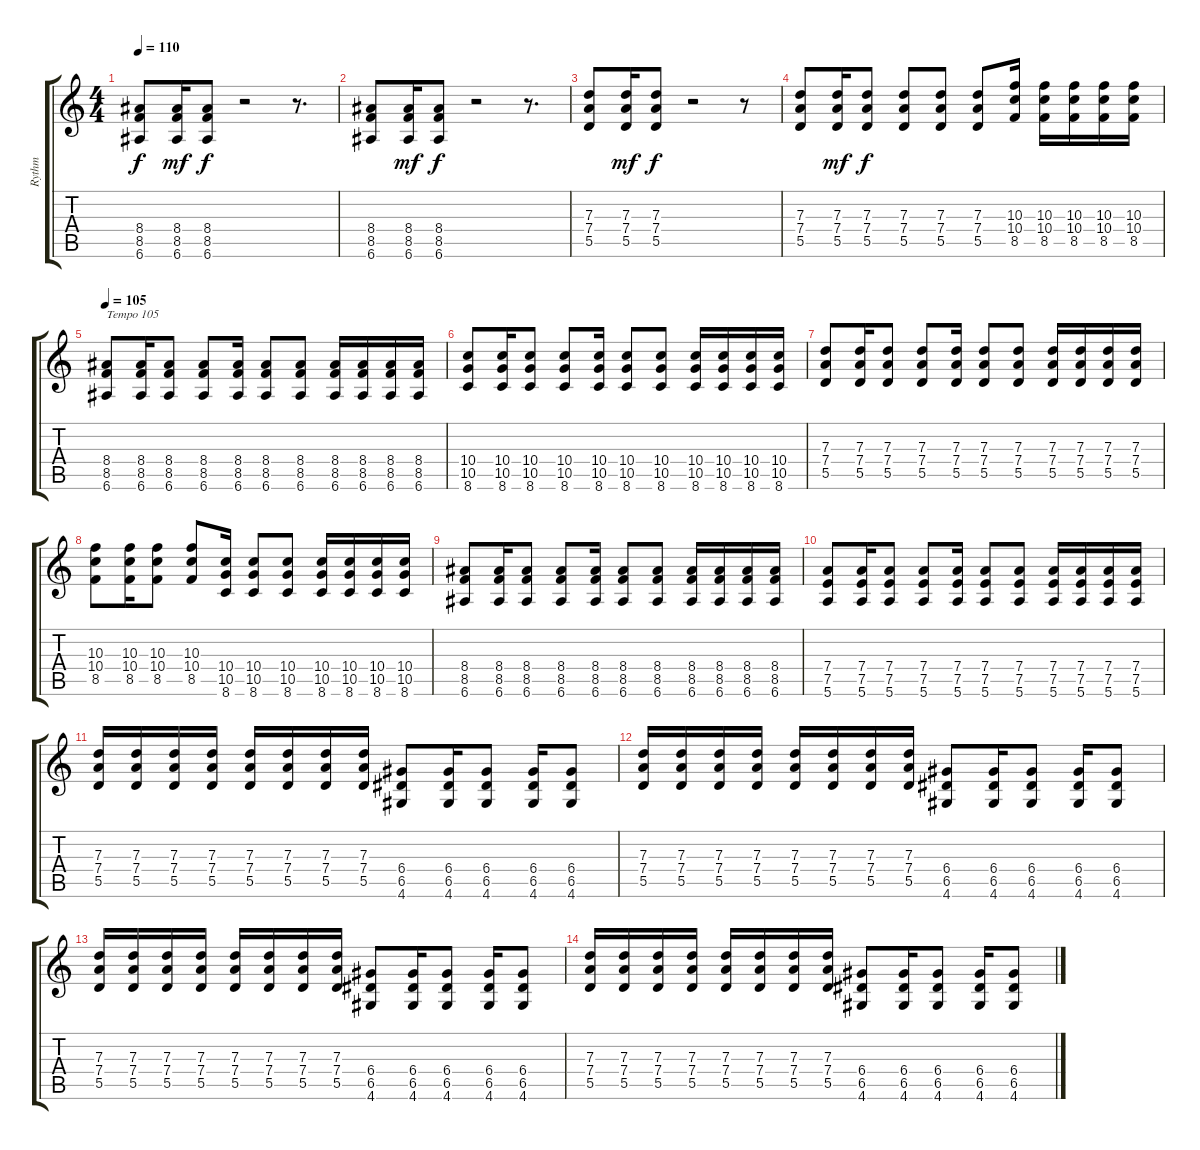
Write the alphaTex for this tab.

\track ("Rythm" "Rythm") {instrument distortionguitar}
\staff {score tabs}
\tuning (E4 B3 G3 D3 A2 E2) {hide}
\ts (4 4)
\tempo 110
\clef g2
\ks c
(8.4 8.5 6.6).8{dy f} (8.4 8.5 6.6).16{dy mf} (8.4 8.5 6.6).8{dy f} r.2 r.8{d} |
(8.4 8.5 6.6).8 (8.4 8.5 6.6).16{dy mf} (8.4 8.5 6.6).8{dy f} r.2 r.8{d} |
(7.3 7.4 5.5).8 (7.3 7.4 5.5).16{dy mf} (7.3 7.4 5.5).8{dy f} r.2 r.8 |
(7.3 7.4 5.5).8 (7.3 7.4 5.5).16{dy mf} (7.3 7.4 5.5).8{dy f} (7.3 7.4 5.5).8 (7.3 7.4 5.5).8 (7.3 7.4 5.5).8 (10.3 10.4 8.5).16 (10.3 10.4 8.5).16 (10.3 10.4 8.5).16 (10.3 10.4 8.5).16 (10.3 10.4 8.5).16 |
\tempo 105
(8.4 8.5 6.6).8{txt "Tempo 105"} (8.4 8.5 6.6).16 (8.4 8.5 6.6).8 (8.4 8.5 6.6).8 (8.4 8.5 6.6).16 (8.4 8.5 6.6).8 (8.4 8.5 6.6).8 (8.4 8.5 6.6).16 (8.4 8.5 6.6).16 (8.4 8.5 6.6).16 (8.4 8.5 6.6).16 |
(10.4 10.5 8.6).8 (10.4 10.5 8.6).16 (10.4 10.5 8.6).8 (10.4 10.5 8.6).8 (10.4 10.5 8.6).16 (10.4 10.5 8.6).8 (10.4 10.5 8.6).8 (10.4 10.5 8.6).16 (10.4 10.5 8.6).16 (10.4 10.5 8.6).16 (10.4 10.5 8.6).16 |
(7.3 7.4 5.5).8 (7.3 7.4 5.5).16 (7.3 7.4 5.5).8 (7.3 7.4 5.5).8 (7.3 7.4 5.5).16 (7.3 7.4 5.5).8 (7.3 7.4 5.5).8 (7.3 7.4 5.5).16 (7.3 7.4 5.5).16 (7.3 7.4 5.5).16 (7.3 7.4 5.5).16 |
(10.3 10.4 8.5).8 (10.3 10.4 8.5).16 (10.3 10.4 8.5).8 (10.3 10.4 8.5).8 (10.4 10.5 8.6).16 (10.4 10.5 8.6).8 (10.4 10.5 8.6).8 (10.4 10.5 8.6).16 (10.4 10.5 8.6).16 (10.4 10.5 8.6).16 (10.4 10.5 8.6).16 |
(8.4 8.5 6.6).8 (8.4 8.5 6.6).16 (8.4 8.5 6.6).8 (8.4 8.5 6.6).8 (8.4 8.5 6.6).16 (8.4 8.5 6.6).8 (8.4 8.5 6.6).8 (8.4 8.5 6.6).16 (8.4 8.5 6.6).16 (8.4 8.5 6.6).16 (8.4 8.5 6.6).16 |
(7.4 7.5 5.6).8 (7.4 7.5 5.6).16 (7.4 7.5 5.6).8 (7.4 7.5 5.6).8 (7.4 7.5 5.6).16 (7.4 7.5 5.6).8 (7.4 7.5 5.6).8 (7.4 7.5 5.6).16 (7.4 7.5 5.6).16 (7.4 7.5 5.6).16 (7.4 7.5 5.6).16 |
(7.3 7.4 5.5).16{volume 14} (7.3 7.4 5.5).16 (7.3 7.4 5.5).16 (7.3 7.4 5.5).16 (7.3 7.4 5.5).16 (7.3 7.4 5.5).16 (7.3 7.4 5.5).16 (7.3 7.4 5.5).16 (6.4 6.5 4.6).8 (6.4 6.5 4.6).16 (6.4 6.5 4.6).8 (6.4 6.5 4.6).16 (6.4 6.5 4.6).8 |
(7.3 7.4 5.5).16 (7.3 7.4 5.5).16 (7.3 7.4 5.5).16 (7.3 7.4 5.5).16 (7.3 7.4 5.5).16 (7.3 7.4 5.5).16 (7.3 7.4 5.5).16 (7.3 7.4 5.5).16 (6.4 6.5 4.6).8 (6.4 6.5 4.6).16 (6.4 6.5 4.6).8 (6.4 6.5 4.6).16 (6.4 6.5 4.6).8 |
(7.3 7.4 5.5).16 (7.3 7.4 5.5).16 (7.3 7.4 5.5).16 (7.3 7.4 5.5).16 (7.3 7.4 5.5).16 (7.3 7.4 5.5).16 (7.3 7.4 5.5).16 (7.3 7.4 5.5).16 (6.4 6.5 4.6).8 (6.4 6.5 4.6).16 (6.4 6.5 4.6).8 (6.4 6.5 4.6).16 (6.4 6.5 4.6).8 |
(7.3 7.4 5.5).16 (7.3 7.4 5.5).16 (7.3 7.4 5.5).16 (7.3 7.4 5.5).16 (7.3 7.4 5.5).16 (7.3 7.4 5.5).16 (7.3 7.4 5.5).16 (7.3 7.4 5.5).16 (6.4 6.5 4.6).8 (6.4 6.5 4.6).16 (6.4 6.5 4.6).8 (6.4 6.5 4.6).16 (6.4 6.5 4.6).8
